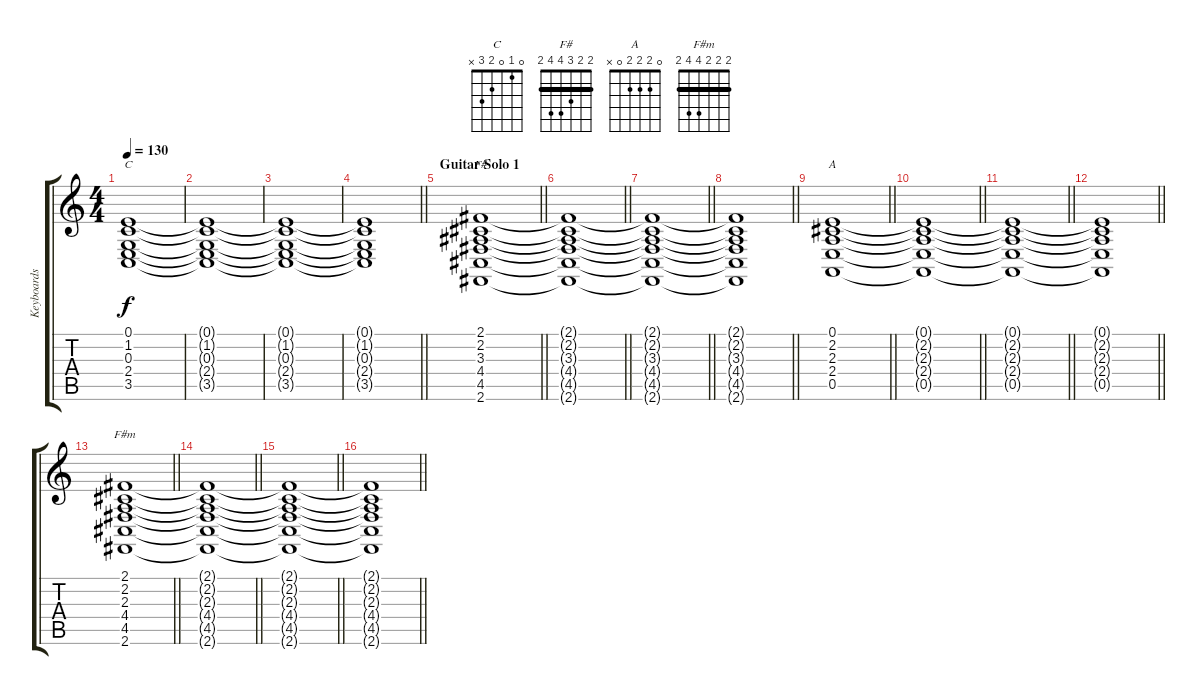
\track ("Keyboards 1" "Keyboards ") {instrument synthstrings1}
\staff {score tabs}
\tuning (E4 B3 G3 D3 A2 E2) {hide}
\chord ("C" 0 1 0 2 3 x)
\chord ("F#" 2 2 3 4 4 2) {barre 2}
\chord ("A" 0 2 2 2 0 x)
\chord ("F#m" 2 2 2 4 4 2) {barre 2}
\ts (4 4)
\tempo 130
\clef g2
\ks c
(0.1 1.2 0.3 2.4 3.5).1{ch "C" dy f} |
(0.1{t} 1.2{t} 0.3{t} 2.4{t} 3.5{t}).1 |
(0.1{t} 1.2{t} 0.3{t} 2.4{t} 3.5{t}).1 |
\barLineRight lightlight
(0.1{t} 1.2{t} 0.3{t} 2.4{t} 3.5{t}).1 |
\section ("" "Guitar Solo 1")
\barLineRight lightlight
(2.1 2.2 3.3 4.4 4.5 2.6).1{ch "F#"} |
\barLineRight lightlight
(2.1{t} 2.2{t} 3.3{t} 4.4{t} 4.5{t} 2.6{t}).1 |
\barLineRight lightlight
(2.1{t} 2.2{t} 3.3{t} 4.4{t} 4.5{t} 2.6{t}).1 |
\barLineRight lightlight
(2.1{t} 2.2{t} 3.3{t} 4.4{t} 4.5{t} 2.6{t}).1 |
\barLineRight lightlight
(0.1 2.2 2.3 2.4 0.5).1{ch "A"} |
\barLineRight lightlight
(0.1{t} 2.2{t} 2.3{t} 2.4{t} 0.5{t}).1 |
\barLineRight lightlight
(0.1{t} 2.2{t} 2.3{t} 2.4{t} 0.5{t}).1 |
\barLineRight lightlight
(0.1{t} 2.2{t} 2.3{t} 2.4{t} 0.5{t}).1 |
\barLineRight lightlight
(2.1 2.2 2.3 4.4 4.5 2.6).1{ch "F#m"} |
\barLineRight lightlight
(2.1{t} 2.2{t} 2.3{t} 4.4{t} 4.5{t} 2.6{t}).1 |
\barLineRight lightlight
(2.1{t} 2.2{t} 2.3{t} 4.4{t} 4.5{t} 2.6{t}).1 |
\barLineRight lightlight
(2.1{t} 2.2{t} 2.3{t} 4.4{t} 4.5{t} 2.6{t}).1
